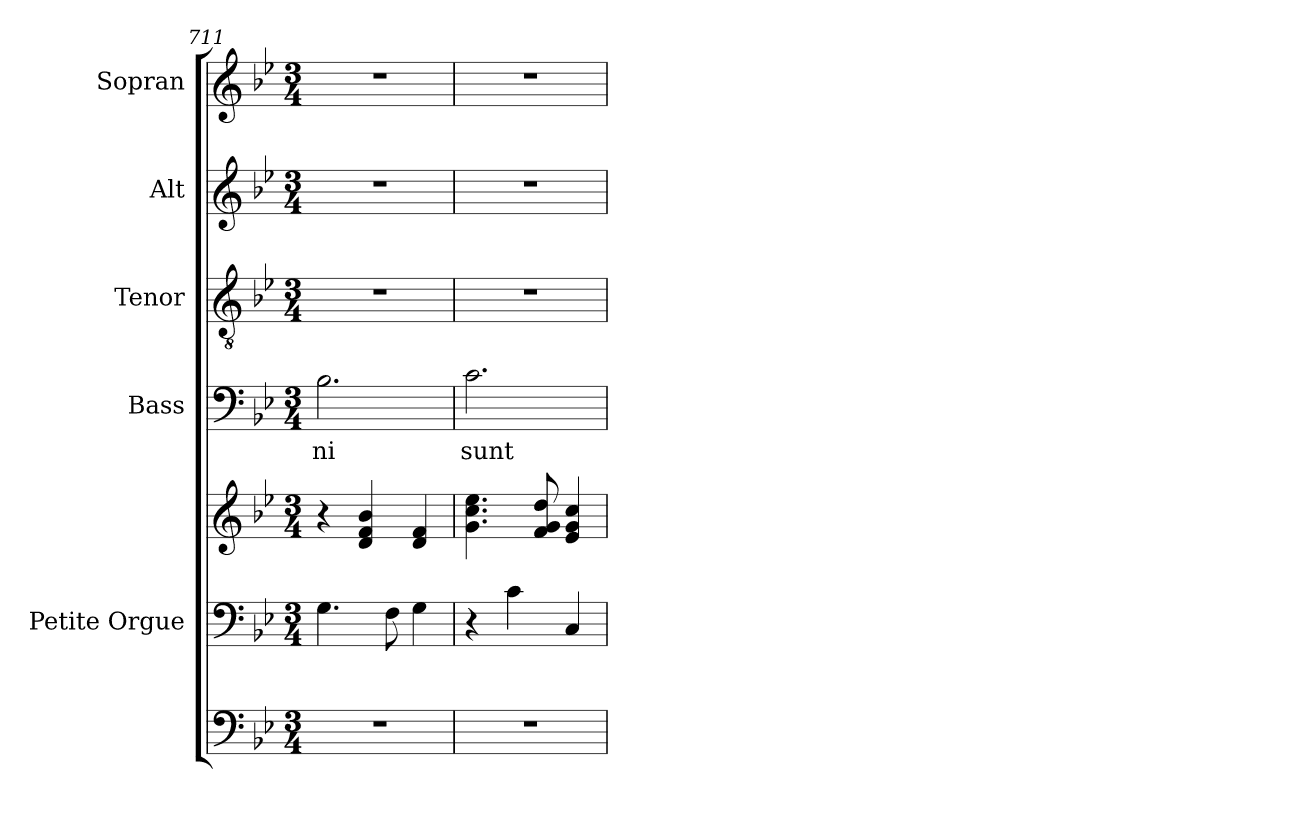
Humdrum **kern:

**kern	**kern	**kern	**kern	**text	**kern	**kern	**kern
*part6	*part5	*part5	*part4	*part4	*part3	*part2	*part1
*staff7	*staff6	*staff5	*staff4	*staff4	*staff3	*staff2	*staff1
*	*I"Petite Orgue	*	*I"Bass	*	*I"Tenor	*I"Alt	*I"Sopran
*	*I'Org. 1	*	*I'B.	*	*I'T.	*I'A.	*I'S.
!!LO:LB:g=z
*clefF4	*clefF4	*clefG2	*clefF4	*	*clefGv2	*clefG2	*clefG2
*k[b-e-]	*k[b-e-]	*k[b-e-]	*k[b-e-]	*	*k[b-e-]	*k[b-e-]	*k[b-e-]
*B-:	*B-:	*B-:	*B-:	*	*B-:	*B-:	*B-:
*M3/4	*M3/4	*M3/4	*M3/4	*	*M3/4	*M3/4	*M3/4
=711	=711	=711	=711	=711	=711	=711	=711
!	!	!	!	!LO:LY:b	!	!	!
2.r	4.G\	4r	2.B-\	-ni	2.r	2.r	2.r
.	.	4d/ 4f/ 4b-/	.	.	.	.	.
.	8F\	.	.	.	.	.	.
.	4G\	4d/ 4f/	.	.	.	.	.
=712	=712	=712	=712	=712	=712	=712	=712
!	!	!	!	!LO:LY:b	!	!	!
2.r	4r	4.g\ 4.cc\ 4.ee-\	2.c\	sunt	2.r	2.r	2.r
.	4c\	.	.	.	.	.	.
.	.	8f/ 8g/ 8dd/	.	.	.	.	.
.	4C/	4e-/ 4g/ 4cc/	.	.	.	.	.
=	=	=	=	=	=	=	=
*-	*-	*-	*-	*-	*-	*-	*-
